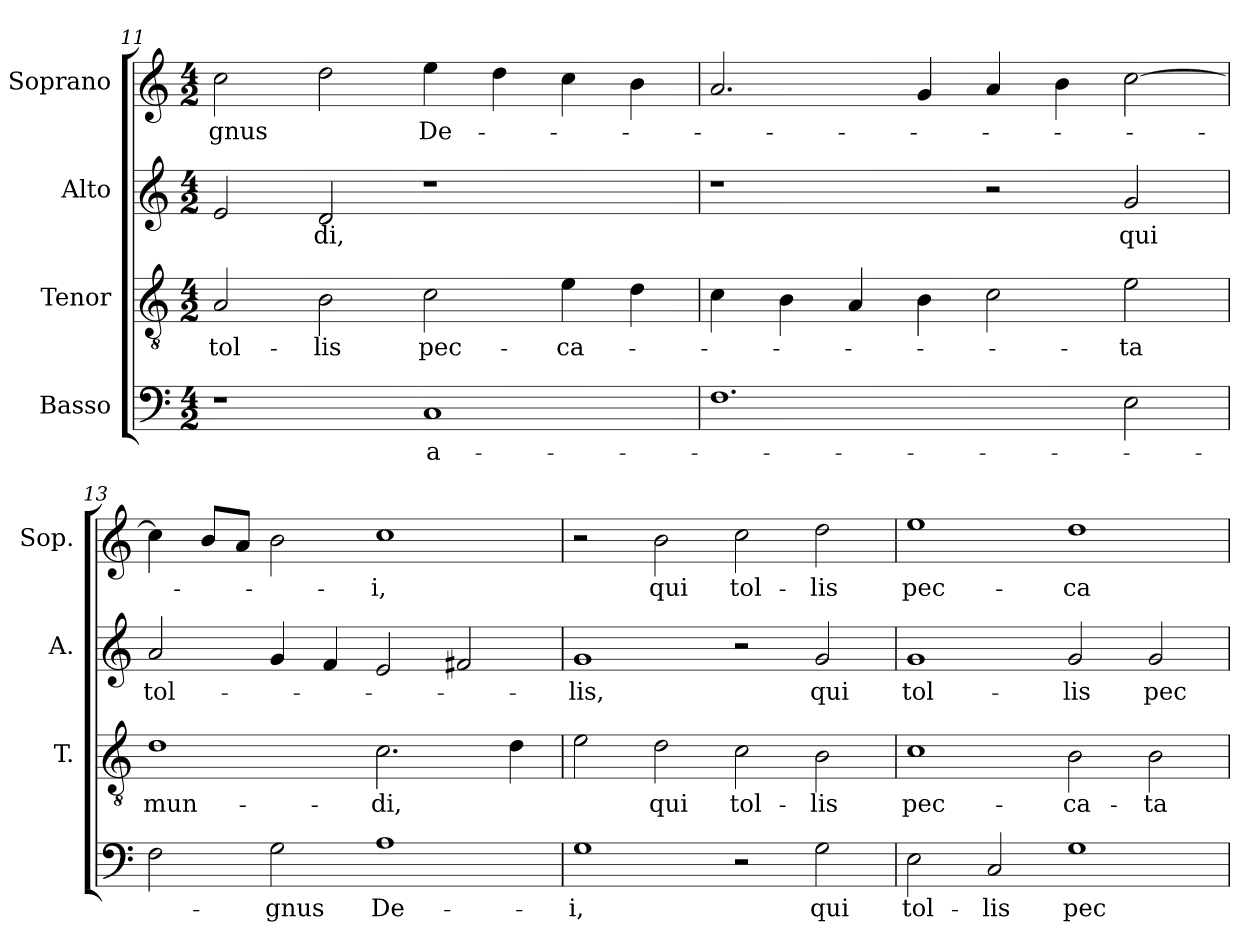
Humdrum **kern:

**kern	**text	**kern	**text	**kern	**text	**kern	**text
*part4	*part4	*part3	*part3	*part2	*part2	*part1	*part1
*staff4	*staff4	*staff3	*staff3	*staff2	*staff2	*staff1	*staff1
*I"Basso	*	*I"Tenor	*	*I"Alto	*	*I"Soprano	*
*	*	*I'T.	*	*I'A.	*	*I'Sop.	*
!!LO:LB:g=z
*clefF4	*	*clefGv2	*	*clefG2	*	*clefG2	*
*	*	*ITrd7c12	*	*	*	*	*
*k[]	*	*k[]	*	*k[]	*	*k[]	*
*C:	*	*C:	*	*C:	*	*C:	*
*M4/2	*	*M4/2	*	*M4/2	*	*M4/2	*
=11	=11	=11	=11	=11	=11	=11	=11
!	!	!	!LO:LY:b:color=#000000	!	!	!	!
!	!	!	!	!	!	!	!LO:LY:b:color=#000000
1r	.	2AAi/	tol-	2ei/	.	2cci\	-gnus
!	!	!	!LO:LY:b:color=#000000	!	!	!	!
!	!	!	!	!	!LO:LY:b:color=#000000	!	!
.	.	2BBi\	-lis	2di/	-di,	2ddi\	.
!	!LO:LY:b:color=#000000	!	!	!	!	!	!
!	!	!	!LO:LY:b:color=#000000	!	!	!	!
!	!	!	!	!	!	!	!LO:LY:b:color=#000000
1Ci	a-	2Ci\	pec-	1r	.	4eei\	De-
.	.	.	.	.	.	4ddi\	.
!	!	!	!LO:LY:b:color=#000000	!	!	!	!
.	.	4Ei\	-ca-	.	.	4cci\	.
.	.	4Di\	.	.	.	4bi\	.
=12	=12	=12	=12	=12	=12	=12	=12
1.Fi	.	4Ci\	.	1r	.	2.ai/	.
.	.	4BBi\	.	.	.	.	.
.	.	4AAi/	.	.	.	.	.
.	.	4BBi\	.	.	.	4gi/	.
.	.	2Ci\	.	2r	.	4ai/	.
.	.	.	.	.	.	4bi\	.
!	!	!	!LO:LY:b:color=#000000	!	!	!	!
!	!	!	!	!	!LO:LY:b:color=#000000	!	!
2Ei\	.	2Ei\	-ta	2gi/	qui	[2cci\	.
=13	=13	=13	=13	=13	=13	=13	=13
!	!	!	!LO:LY:b:color=#000000	!	!	!	!
!	!	!	!	!	!LO:LY:b:color=#000000	!	!
2Fi\	.	1Di	mun-	2ai/	tol-	4cci\]	.
.	.	.	.	.	.	8bi/L	.
.	.	.	.	.	.	8ai/J	.
!	!LO:LY:b:color=#000000	!	!	!	!	!	!
2Gi\	-gnus	.	.	4gi/	.	2bi\	.
.	.	.	.	4fi/	.	.	.
!	!LO:LY:b:color=#000000	!	!	!	!	!	!
!	!	!	!LO:LY:b:color=#000000	!	!	!	!
!	!	!	!	!	!	!	!LO:LY:b:color=#000000
1Ai	De-	2.Ci\	-di,	2ei/	.	1cci	-i,
.	.	.	.	2f#Xi/	.	.	.
.	.	4Di\	.	.	.	.	.
=14	=14	=14	=14	=14	=14	=14	=14
!	!LO:LY:b:color=#000000	!	!	!	!	!	!
!	!	!	!	!	!LO:LY:b:color=#000000	!	!
1Gi	-i,	2Ei\	.	1gi	-lis,	2r	.
!	!	!	!LO:LY:b:color=#000000	!	!	!	!
!	!	!	!	!	!	!	!LO:LY:b:color=#000000
.	.	2Di\	qui	.	.	2bi\	qui
!	!	!	!LO:LY:b:color=#000000	!	!	!	!
!	!	!	!	!	!	!	!LO:LY:b:color=#000000
2r	.	2Ci\	tol-	2r	.	2cci\	tol-
!	!LO:LY:b:color=#000000	!	!	!	!	!	!
!	!	!	!LO:LY:b:color=#000000	!	!	!	!
!	!	!	!	!	!LO:LY:b:color=#000000	!	!
!	!	!	!	!	!	!	!LO:LY:b:color=#000000
2Gi\	qui	2BBi\	-lis	2gi/	qui	2ddi\	-lis
!!LO:PB:g=z
=15	=15	=15	=15	=15	=15	=15	=15
!	!LO:LY:b:color=#000000	!	!	!	!	!	!
!	!	!	!LO:LY:b:color=#000000	!	!	!	!
!	!	!	!	!	!LO:LY:b:color=#000000	!	!
!	!	!	!	!	!	!	!LO:LY:b:color=#000000
2Ei\	tol-	1Ci	pec-	1gi	tol-	1eei	pec-
!	!LO:LY:b:color=#000000	!	!	!	!	!	!
2Ci/	-lis	.	.	.	.	.	.
!	!LO:LY:b:color=#000000	!	!	!	!	!	!
!	!	!	!LO:LY:b:color=#000000	!	!	!	!
!	!	!	!	!	!LO:LY:b:color=#000000	!	!
!	!	!	!	!	!	!	!LO:LY:b:color=#000000
1Gi	pec-	2BBi\	-ca-	2gi/	-lis	1ddi	-ca-
!	!	!	!LO:LY:b:color=#000000	!	!	!	!
!	!	!	!	!	!LO:LY:b:color=#000000	!	!
.	.	2BBi\	-ta	2gi/	pec-	.	.
=	=	=	=	=	=	=	=
*-	*-	*-	*-	*-	*-	*-	*-
